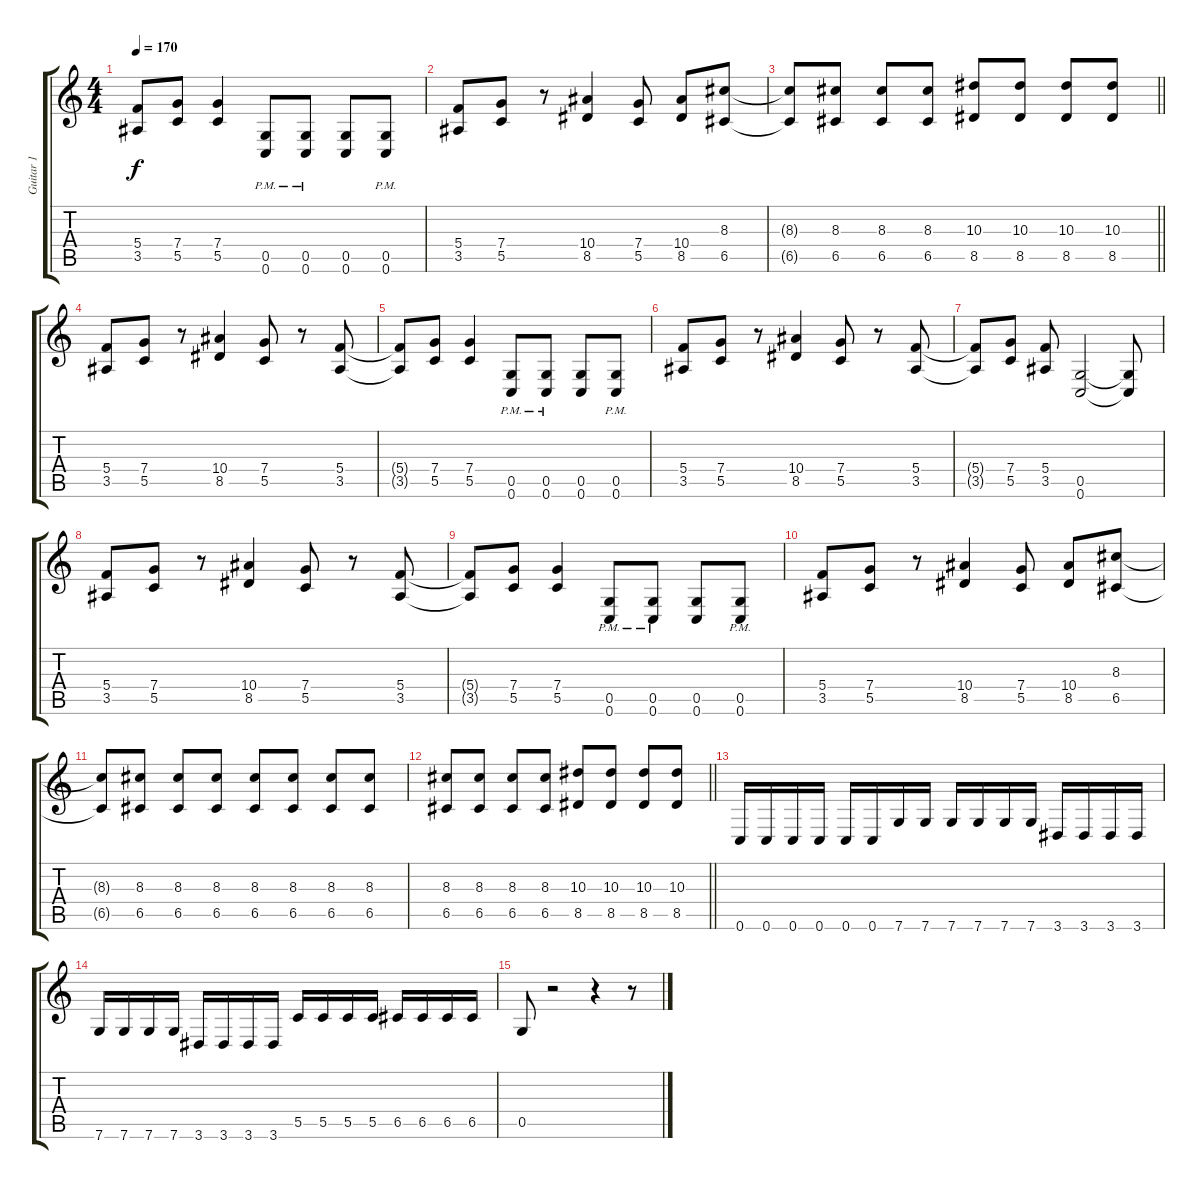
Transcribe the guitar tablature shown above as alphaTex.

\track ("Guitar 1" "Guitar 1") {instrument overdrivenguitar}
\staff {score tabs}
\tuning (D4 A3 F3 C3 G2 C2) {hide}
\ts (4 4)
\tempo 170
\clef g2
\ks c
(5.4{t} 3.5{t}).8{dy f} (7.4 5.5).8 (7.4 5.5).4 (0.5{pm} 0.6{pm}).8 (0.5{pm} 0.6{pm}).8 (0.5 0.6).8 (0.5{pm} 0.6{pm}).8 |
(5.4 3.5).8 (7.4 5.5).8 r.8 (10.4 8.5).4 (7.4 5.5).8 (10.4 8.5).8 (8.3 6.5).8 |
\barLineRight lightlight
(8.3{t} 6.5{t}).8 (8.3 6.5).8 (8.3 6.5).8 (8.3 6.5).8 (10.3 8.5).8 (10.3 8.5).8 (10.3 8.5).8 (10.3 8.5).8 |
(5.4 3.5).8 (7.4 5.5).8 r.8 (10.4 8.5).4 (7.4 5.5).8 r.8 (5.4 3.5).8 |
(5.4{t} 3.5{t}).8 (7.4 5.5).8 (7.4 5.5).4 (0.5{pm} 0.6{pm}).8 (0.5{pm} 0.6{pm}).8 (0.5 0.6).8 (0.5{pm} 0.6{pm}).8 |
(5.4 3.5).8 (7.4 5.5).8 r.8 (10.4 8.5).4 (7.4 5.5).8 r.8 (5.4 3.5).8 |
(5.4{t} 3.5{t}).8 (7.4 5.5).8 (5.4 3.5).8 (0.5 0.6).2 (0.5{t} 0.6{t}).8 |
(5.4 3.5).8 (7.4 5.5).8 r.8 (10.4 8.5).4 (7.4 5.5).8 r.8 (5.4 3.5).8 |
(5.4{t} 3.5{t}).8 (7.4 5.5).8 (7.4 5.5).4 (0.5{pm} 0.6{pm}).8 (0.5{pm} 0.6{pm}).8 (0.5 0.6).8 (0.5{pm} 0.6{pm}).8 |
(5.4 3.5).8 (7.4 5.5).8 r.8 (10.4 8.5).4 (7.4 5.5).8 (10.4 8.5).8 (8.3 6.5).8 |
(8.3{t} 6.5{t}).8 (8.3 6.5).8 (8.3 6.5).8 (8.3 6.5).8 (8.3 6.5).8 (8.3 6.5).8 (8.3 6.5).8 (8.3 6.5).8 |
\barLineRight lightlight
(8.3 6.5).8 (8.3 6.5).8 (8.3 6.5).8 (8.3 6.5).8 (10.3 8.5).8 (10.3 8.5).8 (10.3 8.5).8 (10.3 8.5).8 |
0.6.16 0.6.16 0.6.16 0.6.16 0.6.16 0.6.16 7.6.16 7.6.16 7.6.16 7.6.16 7.6.16 7.6.16 3.6.16 3.6.16 3.6.16 3.6.16 |
7.6.16 7.6.16 7.6.16 7.6.16 3.6.16 3.6.16 3.6.16 3.6.16 5.5.16 5.5.16 5.5.16 5.5.16 6.5.16 6.5.16 6.5.16 6.5.16 |
0.5.8 r.2 r.4 r.8
